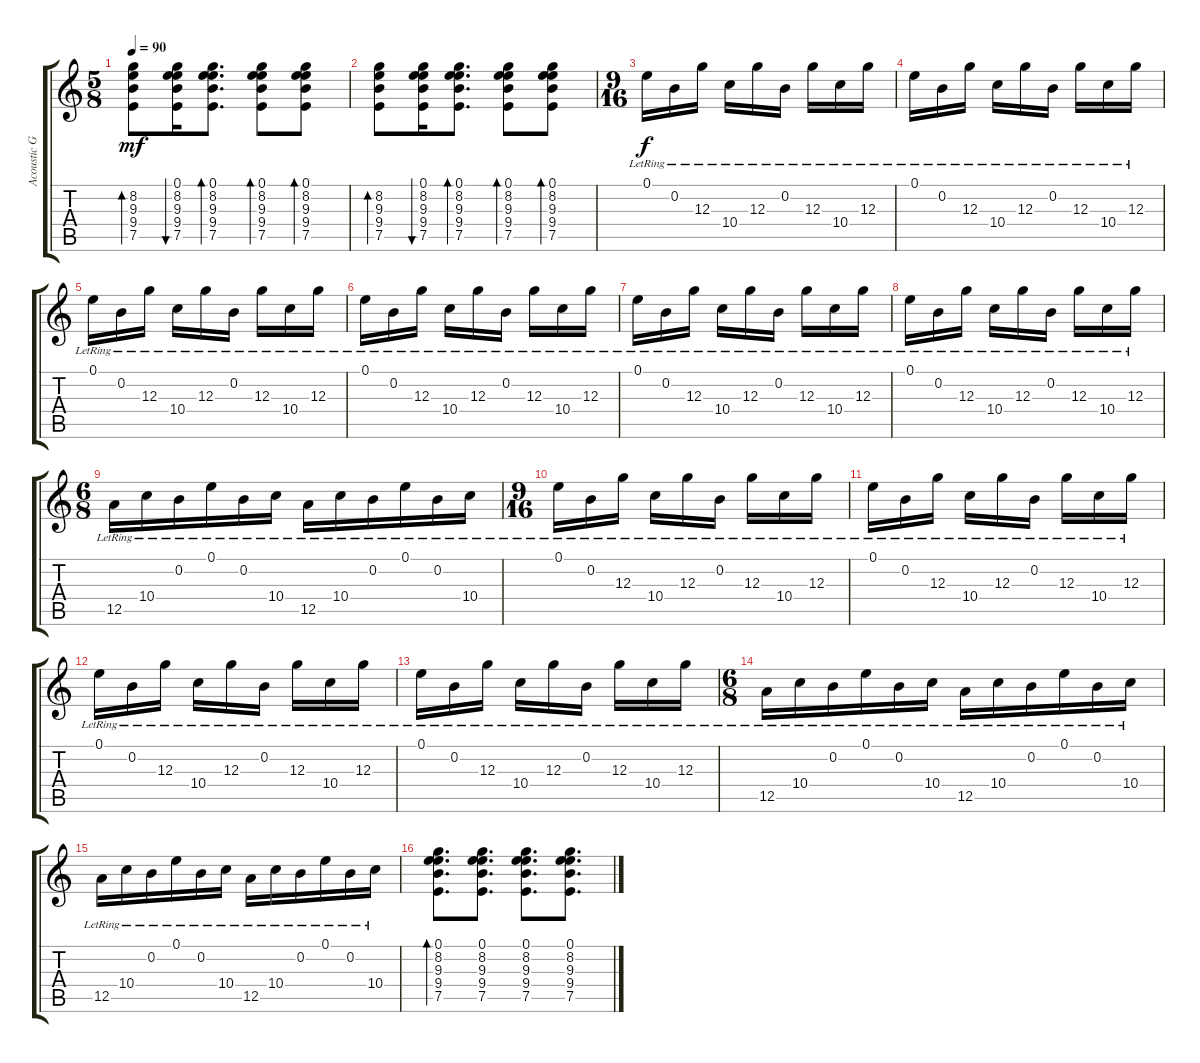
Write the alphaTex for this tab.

\track ("Acoustic Guitar" "Acoustic G") {instrument acousticguitarsteel}
\staff {score tabs}
\tuning (E4 B3 G3 D3 A2 E2) {hide}
\ts (5 8)
\tempo 90
\clef g2
\ks c
(8.2 9.3 9.4 7.5).8{bd 60 dy mf} (0.1 8.2 9.3 9.4 7.5).16{bu 60} (0.1 8.2 9.3 9.4 7.5).8{d bd 30} (0.1 8.2 9.3 9.4 7.5).8{bd 30} (0.1 8.2 9.3 9.4 7.5).8{bd 30} |
(8.2 9.3 9.4 7.5).8{bd 60} (0.1 8.2 9.3 9.4 7.5).16{bu 60} (0.1 8.2 9.3 9.4 7.5).8{d bd 30} (0.1 8.2 9.3 9.4 7.5).8{bd 30} (0.1 8.2 9.3 9.4 7.5).8{bd 30} |
\ts (9 16)
0.1{lr}.16{dy f volume 7} 0.2{lr}.16 12.3{lr}.16 10.4{lr}.16 12.3{lr}.16 0.2{lr}.16 12.3{lr}.16 10.4{lr}.16 12.3{lr}.16 |
0.1{lr}.16 0.2{lr}.16 12.3{lr}.16 10.4{lr}.16 12.3{lr}.16 0.2{lr}.16 12.3{lr}.16 10.4{lr}.16 12.3{lr}.16 |
0.1{lr}.16 0.2{lr}.16 12.3{lr}.16 10.4{lr}.16 12.3{lr}.16 0.2{lr}.16 12.3{lr}.16 10.4{lr}.16 12.3{lr}.16 |
0.1{lr}.16 0.2{lr}.16 12.3{lr}.16 10.4{lr}.16 12.3{lr}.16 0.2{lr}.16 12.3{lr}.16 10.4{lr}.16 12.3{lr}.16 |
0.1{lr}.16 0.2{lr}.16 12.3{lr}.16 10.4{lr}.16 12.3{lr}.16 0.2{lr}.16 12.3{lr}.16 10.4{lr}.16 12.3{lr}.16 |
0.1{lr}.16 0.2{lr}.16 12.3{lr}.16 10.4{lr}.16 12.3{lr}.16 0.2{lr}.16 12.3{lr}.16 10.4{lr}.16 12.3{lr}.16 |
\ts (6 8)
12.5{lr}.16 10.4{lr}.16 0.2{lr}.16 0.1{lr}.16 0.2{lr}.16 10.4{lr}.16 12.5{lr}.16 10.4{lr}.16 0.2{lr}.16 0.1{lr}.16 0.2{lr}.16 10.4{lr}.16 |
\ts (9 16)
0.1{lr}.16 0.2{lr}.16 12.3{lr}.16 10.4{lr}.16 12.3{lr}.16 0.2{lr}.16 12.3{lr}.16 10.4{lr}.16 12.3{lr}.16 |
0.1{lr}.16 0.2{lr}.16 12.3{lr}.16 10.4{lr}.16 12.3{lr}.16 0.2{lr}.16 12.3{lr}.16 10.4{lr}.16 12.3{lr}.16 |
0.1{lr}.16 0.2{lr}.16 12.3{lr}.16 10.4{lr}.16 12.3{lr}.16 0.2{lr}.16 12.3{lr}.16 10.4{lr}.16 12.3{lr}.16 |
0.1{lr}.16 0.2{lr}.16 12.3{lr}.16 10.4{lr}.16 12.3{lr}.16 0.2{lr}.16 12.3{lr}.16 10.4{lr}.16 12.3{lr}.16 |
\ts (6 8)
12.5{lr}.16 10.4{lr}.16 0.2{lr}.16 0.1{lr}.16 0.2{lr}.16 10.4{lr}.16 12.5{lr}.16 10.4{lr}.16 0.2{lr}.16 0.1{lr}.16 0.2{lr}.16 10.4{lr}.16 |
12.5{lr}.16 10.4{lr}.16 0.2{lr}.16 0.1{lr}.16 0.2{lr}.16 10.4{lr}.16 12.5{lr}.16 10.4{lr}.16 0.2{lr}.16 0.1{lr}.16 0.2{lr}.16 10.4{lr}.16 |
(0.1 8.2 9.3 9.4 7.5).8{d bd 120} (0.1 8.2 9.3 9.4 7.5).8{d} (0.1 8.2 9.3 9.4 7.5).8{d} (0.1 8.2 9.3 9.4 7.5).8{d}
